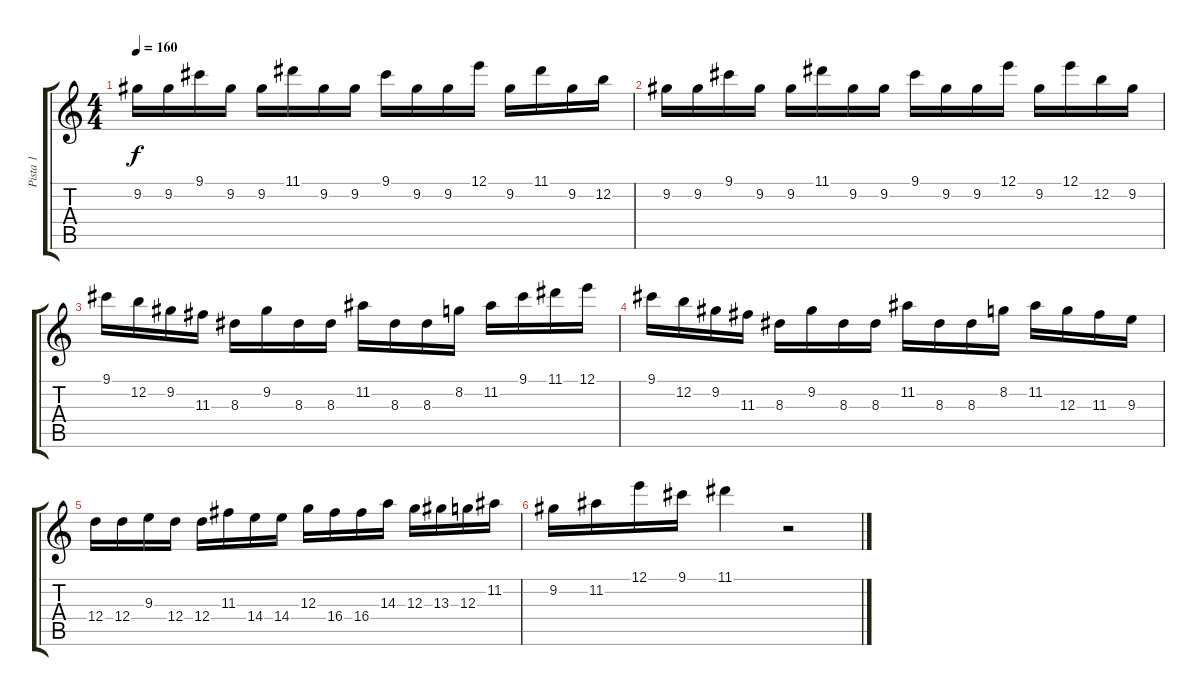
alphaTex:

\track ("Pista 1" "Pista 1") {instrument distortionguitar}
\staff {score tabs}
\tuning (E4 B3 G3 D3 A2 E2) {hide}
\ts (4 4)
\tempo 160
\clef g2
\ks c
9.2.16{dy f instrument distortionguitar} 9.2.16 9.1.16 9.2.16 9.2.16 11.1.16 9.2.16 9.2.16 9.1.16 9.2.16 9.2.16 12.1.16 9.2.16 11.1.16 9.2.16 12.2.16 |
9.2.16 9.2.16 9.1.16 9.2.16 9.2.16 11.1.16 9.2.16 9.2.16 9.1.16 9.2.16 9.2.16 12.1.16 9.2.16 12.1.16 12.2.16 9.2.16 |
9.1.16 12.2.16 9.2.16 11.3.16 8.3.16 9.2.16 8.3.16 8.3.16 11.2.16 8.3.16 8.3.16 8.2.16 11.2.16 9.1.16 11.1.16 12.1.16 |
9.1.16 12.2.16 9.2.16 11.3.16 8.3.16 9.2.16 8.3.16 8.3.16 11.2.16 8.3.16 8.3.16 8.2.16 11.2.16 12.3.16 11.3.16 9.3.16 |
12.4.16 12.4.16 9.3.16 12.4.16 12.4.16 11.3.16 14.4.16 14.4.16 12.3.16 16.4.16 16.4.16 14.3.16 12.3.16 13.3.16 12.3.16 11.2.16 |
9.2.16 11.2.16 12.1.16 9.1.16 11.1.4 r.2
